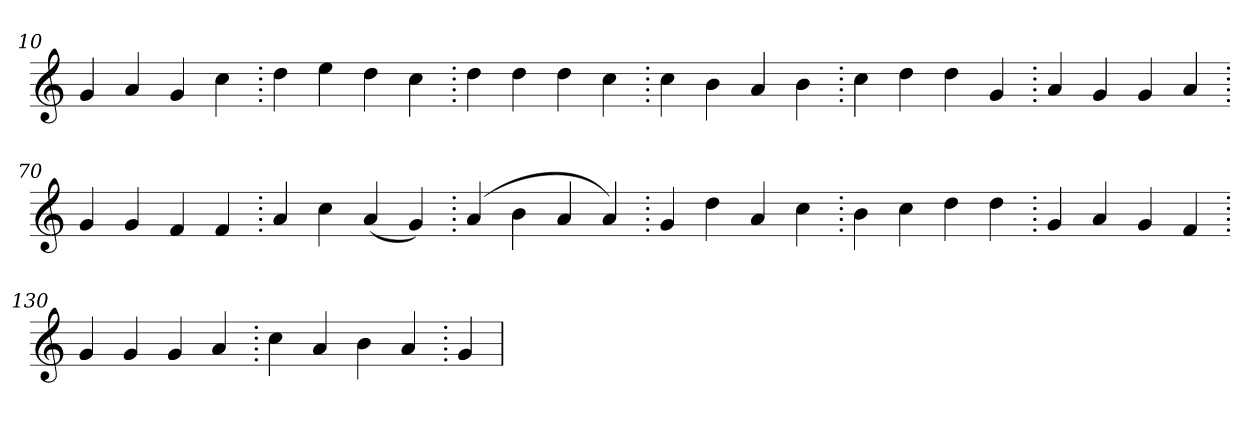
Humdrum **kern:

**kern
*part1
*staff1
*clefG2
=10.
4g
4a
4g
4cc
=20.
4dd
4ee
4dd
4cc
=30.
4dd
4dd
4dd
4cc
=40.
4cc
4b
4a
4b
=50.
4cc
4dd
4dd
4g
=60.
4a
4g
4g
4a
=70.
4g
4g
4f
4f
=80.
4a
4cc
(>4a
4g)
=90.
(>4a
4b
4a
4a)
=100.
4g
4dd
4a
4cc
=110.
4b
4cc
4dd
4dd
=120.
4g
4a
4g
4f
=130.
4g
4g
4g
4a
=140.
4cc
4a
4b
4a
=150.
4g
=
*-
